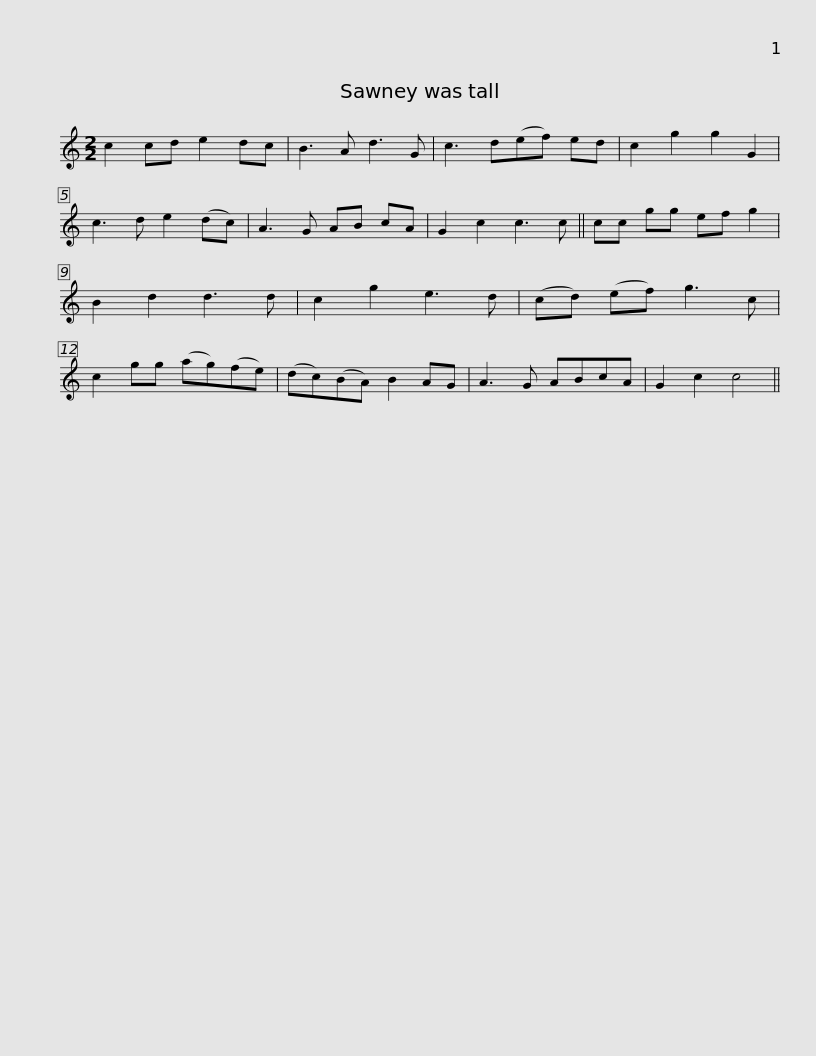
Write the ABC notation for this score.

X:1
L:1/8
M:2/2
I:linebreak $
K:C
V:1 treble
V:1
 c2 cd e2 dc | B3 A d3 G | c3 d(ef) ed | c2 g2 g2 G2 | c3 d e2 (dc) | %5
 A3 G AB cA | G2 c2 c3 c ||$ cc gg ef g2 | B2 d2 d3 d | c2 g2 e3 d | %10
 (cd) (ef) g3 c | c2 gg (ag)(fe) | (dc)(BA) B2 AG | A3 G ABcA |$ G2 c2 c4 || %15
